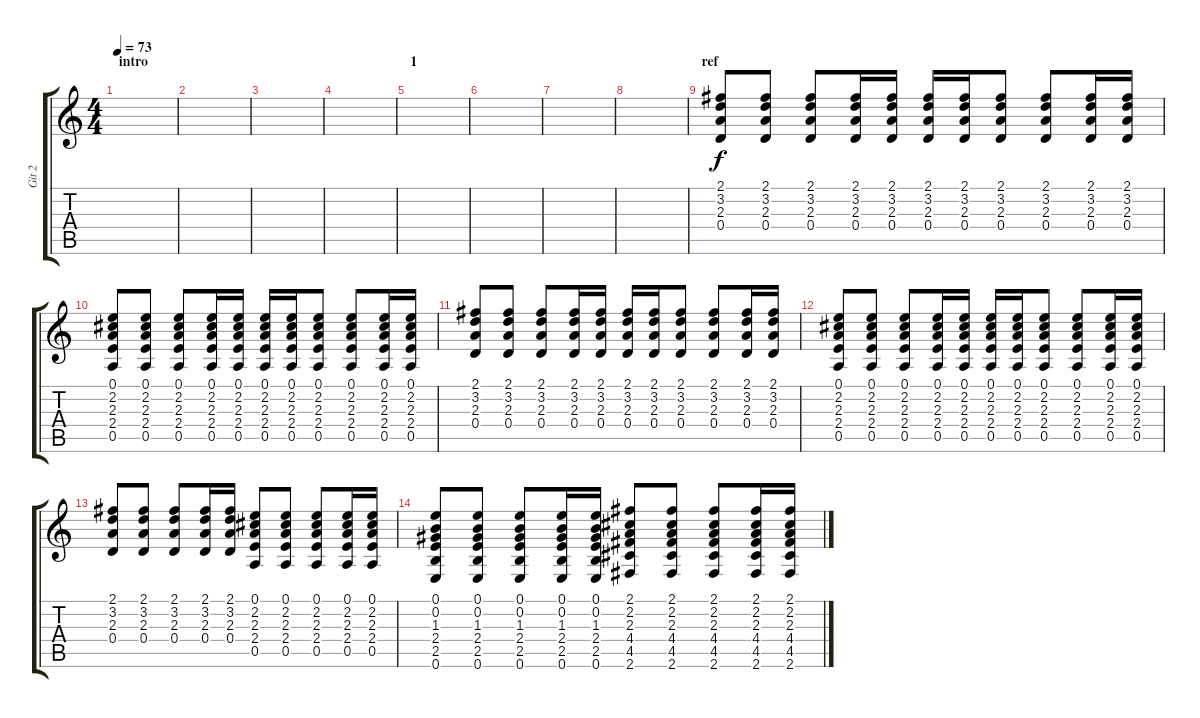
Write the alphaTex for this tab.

\track ("Git 2" "Git 2") {instrument acousticguitarsteel}
\staff {score tabs}
\tuning (E4 B3 G3 D3 A2 E2) {hide}
\ts (4 4)
\section ("" "intro")
\tempo 73
\clef g2
\ks c
|
|
|
|
\section ("" "1")
|
|
|
|
\section ("" "ref")
(2.1 3.2 2.3 0.4).8 (2.1 3.2 2.3 0.4).8 (2.1 3.2 2.3 0.4).8 (2.1 3.2 2.3 0.4).16 (2.1 3.2 2.3 0.4).16 (2.1 3.2 2.3 0.4).16 (2.1 3.2 2.3 0.4).16 (2.1 3.2 2.3 0.4).8 (2.1 3.2 2.3 0.4).8 (2.1 3.2 2.3 0.4).16 (2.1 3.2 2.3 0.4).16 |
(0.1 2.2 2.3 2.4 0.5).8 (0.1 2.2 2.3 2.4 0.5).8 (0.1 2.2 2.3 2.4 0.5).8 (0.1 2.2 2.3 2.4 0.5).16 (0.1 2.2 2.3 2.4 0.5).16 (0.1 2.2 2.3 2.4 0.5).16 (0.1 2.2 2.3 2.4 0.5).16 (0.1 2.2 2.3 2.4 0.5).8 (0.1 2.2 2.3 2.4 0.5).8 (0.1 2.2 2.3 2.4 0.5).16 (0.1 2.2 2.3 2.4 0.5).16 |
(2.1 3.2 2.3 0.4).8 (2.1 3.2 2.3 0.4).8 (2.1 3.2 2.3 0.4).8 (2.1 3.2 2.3 0.4).16 (2.1 3.2 2.3 0.4).16 (2.1 3.2 2.3 0.4).16 (2.1 3.2 2.3 0.4).16 (2.1 3.2 2.3 0.4).8 (2.1 3.2 2.3 0.4).8 (2.1 3.2 2.3 0.4).16 (2.1 3.2 2.3 0.4).16 |
(0.1 2.2 2.3 2.4 0.5).8 (0.1 2.2 2.3 2.4 0.5).8 (0.1 2.2 2.3 2.4 0.5).8 (0.1 2.2 2.3 2.4 0.5).16 (0.1 2.2 2.3 2.4 0.5).16 (0.1 2.2 2.3 2.4 0.5).16 (0.1 2.2 2.3 2.4 0.5).16 (0.1 2.2 2.3 2.4 0.5).8 (0.1 2.2 2.3 2.4 0.5).8 (0.1 2.2 2.3 2.4 0.5).16 (0.1 2.2 2.3 2.4 0.5).16 |
(2.1 3.2 2.3 0.4).8 (2.1 3.2 2.3 0.4).8 (2.1 3.2 2.3 0.4).8 (2.1 3.2 2.3 0.4).16 (2.1 3.2 2.3 0.4).16 (0.1 2.2 2.3 2.4 0.5).8 (0.1 2.2 2.3 2.4 0.5).8 (0.1 2.2 2.3 2.4 0.5).8 (0.1 2.2 2.3 2.4 0.5).16 (0.1 2.2 2.3 2.4 0.5).16 |
(0.1 0.2 1.3 2.4 2.5 0.6).8 (0.1 0.2 1.3 2.4 2.5 0.6).8 (0.1 0.2 1.3 2.4 2.5 0.6).8 (0.1 0.2 1.3 2.4 2.5 0.6).16 (0.1 0.2 1.3 2.4 2.5 0.6).16 (2.1 2.2 2.3 4.4 4.5 2.6).8 (2.1 2.2 2.3 4.4 4.5 2.6).8 (2.1 2.2 2.3 4.4 4.5 2.6).8 (2.1 2.2 2.3 4.4 4.5 2.6).16 (2.1 2.2 2.3 4.4 4.5 2.6).16
